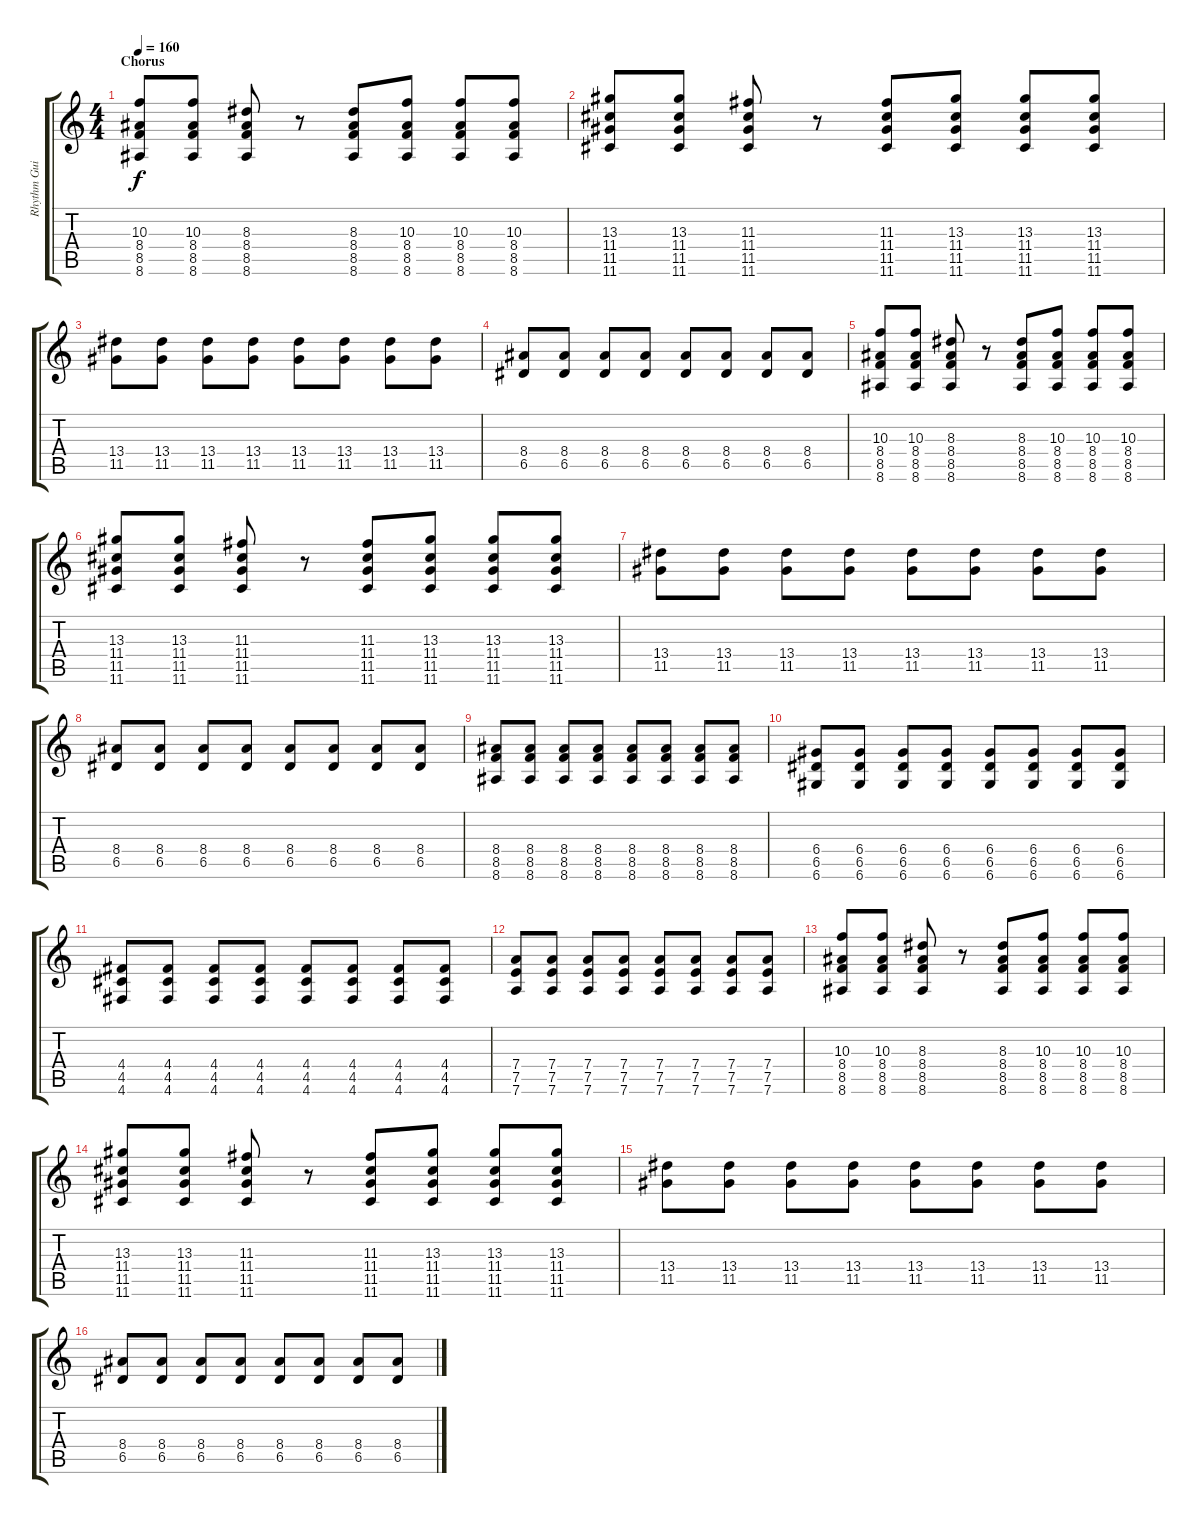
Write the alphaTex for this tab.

\track ("Rhythm Guitar (Distortion)" "Rhythm Gui") {instrument distortionguitar}
\staff {score tabs}
\tuning (E4 B3 G3 D3 A2 D2) {hide}
\ts (4 4)
\section ("" "Chorus")
\tempo 160
\clef g2
\ks c
(10.3 8.4 8.5 8.6).8{dy f} (10.3 8.4 8.5 8.6).8 (8.3 8.4 8.5 8.6).8 r.8 (8.3 8.4 8.5 8.6).8 (10.3 8.4 8.5 8.6).8 (10.3 8.4 8.5 8.6).8 (10.3 8.4 8.5 8.6).8 |
(13.3 11.4 11.5 11.6).8 (13.3 11.4 11.5 11.6).8 (11.3 11.4 11.5 11.6).8 r.8 (11.3 11.4 11.5 11.6).8 (13.3 11.4 11.5 11.6).8 (13.3 11.4 11.5 11.6).8 (13.3 11.4 11.5 11.6).8 |
(13.4 11.5).8 (13.4 11.5).8 (13.4 11.5).8 (13.4 11.5).8 (13.4 11.5).8 (13.4 11.5).8 (13.4 11.5).8 (13.4 11.5).8 |
(8.4 6.5).8 (8.4 6.5).8 (8.4 6.5).8 (8.4 6.5).8 (8.4 6.5).8 (8.4 6.5).8 (8.4 6.5).8 (8.4 6.5).8 |
(10.3 8.4 8.5 8.6).8 (10.3 8.4 8.5 8.6).8 (8.3 8.4 8.5 8.6).8 r.8 (8.3 8.4 8.5 8.6).8 (10.3 8.4 8.5 8.6).8 (10.3 8.4 8.5 8.6).8 (10.3 8.4 8.5 8.6).8 |
(13.3 11.4 11.5 11.6).8 (13.3 11.4 11.5 11.6).8 (11.3 11.4 11.5 11.6).8 r.8 (11.3 11.4 11.5 11.6).8 (13.3 11.4 11.5 11.6).8 (13.3 11.4 11.5 11.6).8 (13.3 11.4 11.5 11.6).8 |
(13.4 11.5).8 (13.4 11.5).8 (13.4 11.5).8 (13.4 11.5).8 (13.4 11.5).8 (13.4 11.5).8 (13.4 11.5).8 (13.4 11.5).8 |
(8.4 6.5).8 (8.4 6.5).8 (8.4 6.5).8 (8.4 6.5).8 (8.4 6.5).8 (8.4 6.5).8 (8.4 6.5).8 (8.4 6.5).8 |
(8.4 8.5 8.6).8 (8.4 8.5 8.6).8 (8.4 8.5 8.6).8 (8.4 8.5 8.6).8 (8.4 8.5 8.6).8 (8.4 8.5 8.6).8 (8.4 8.5 8.6).8 (8.4 8.5 8.6).8 |
(6.4 6.5 6.6).8 (6.4 6.5 6.6).8 (6.4 6.5 6.6).8 (6.4 6.5 6.6).8 (6.4 6.5 6.6).8 (6.4 6.5 6.6).8 (6.4 6.5 6.6).8 (6.4 6.5 6.6).8 |
(4.4 4.5 4.6).8 (4.4 4.5 4.6).8 (4.4 4.5 4.6).8 (4.4 4.5 4.6).8 (4.4 4.5 4.6).8 (4.4 4.5 4.6).8 (4.4 4.5 4.6).8 (4.4 4.5 4.6).8 |
(7.4 7.5 7.6).8 (7.4 7.5 7.6).8 (7.4 7.5 7.6).8 (7.4 7.5 7.6).8 (7.4 7.5 7.6).8 (7.4 7.5 7.6).8 (7.4 7.5 7.6).8 (7.4 7.5 7.6).8 |
(10.3 8.4 8.5 8.6).8 (10.3 8.4 8.5 8.6).8 (8.3 8.4 8.5 8.6).8 r.8 (8.3 8.4 8.5 8.6).8 (10.3 8.4 8.5 8.6).8 (10.3 8.4 8.5 8.6).8 (10.3 8.4 8.5 8.6).8 |
(13.3 11.4 11.5 11.6).8 (13.3 11.4 11.5 11.6).8 (11.3 11.4 11.5 11.6).8 r.8 (11.3 11.4 11.5 11.6).8 (13.3 11.4 11.5 11.6).8 (13.3 11.4 11.5 11.6).8 (13.3 11.4 11.5 11.6).8 |
(13.4 11.5).8 (13.4 11.5).8 (13.4 11.5).8 (13.4 11.5).8 (13.4 11.5).8 (13.4 11.5).8 (13.4 11.5).8 (13.4 11.5).8 |
(8.4 6.5).8 (8.4 6.5).8 (8.4 6.5).8 (8.4 6.5).8 (8.4 6.5).8 (8.4 6.5).8 (8.4 6.5).8 (8.4 6.5).8
